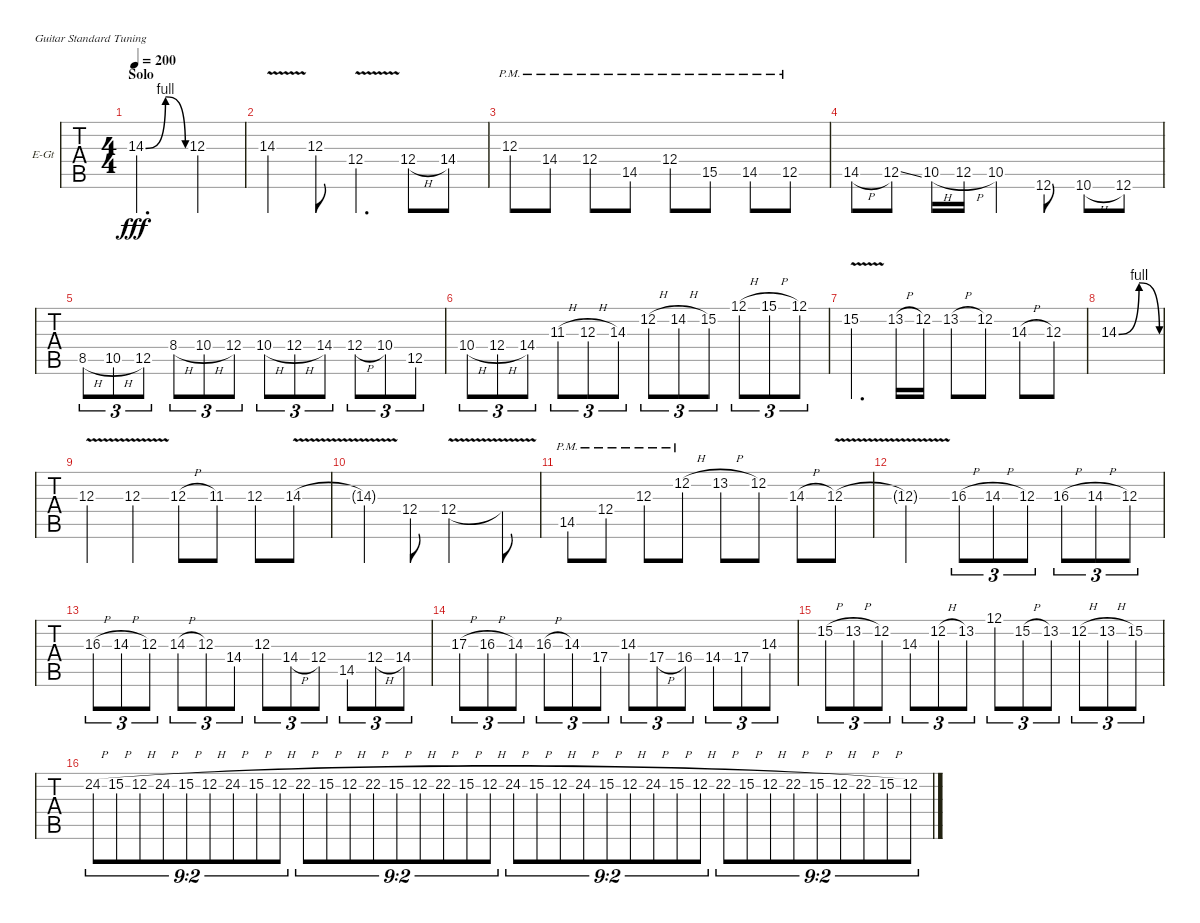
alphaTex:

\defaultSystemsLayout 4
\bracketExtendMode groupsimilarinstruments
\firstSystemTrackNameOrientation horizontal
\otherSystemsTrackNameOrientation horizontal
\track ("Matthew" "E-Gt") {instrument distortionguitar}
\staff {tabs}
\tuning (E4 B3 G3 D3 A2 E2)
\ts (4 4)
\section ("" "Solo")
\tempo 200
\clef g2
\ks c
14.3{be (bendrelease 0 0 10.2 4 27.599999999999998 4 39.6 0)}.2{d dy fff} 12.3.4 |
14.3{v}.4 12.3.8 12.4{v}.4{d} 12.4{h}.8 14.4.8 |
12.3{pm}.8 14.4{pm}.8 12.4{pm}.8 14.5{pm}.8 12.4{pm}.8 15.5{pm}.8 14.5{pm}.8 12.5{pm}.8 |
14.5{h}.8 12.5{ss}.8 10.5{h}.16 12.5{h}.16 10.5.4 12.6.8 10.6{h}.8 12.6.8 |
8.5{h}.8{tu (3 2)} 10.5{h}.8{tu (3 2)} 12.5.8{tu (3 2)} 8.4{h}.8{tu (3 2)} 10.4{h}.8{tu (3 2)} 12.4.8{tu (3 2)} 10.4{h}.8{tu (3 2)} 12.4{h}.8{tu (3 2)} 14.4.8{tu (3 2)} 12.4{h}.8{tu (3 2)} 10.4.8{tu (3 2)} 12.5.8{tu (3 2)} |
10.4{h}.8{tu (3 2)} 12.4{h}.8{tu (3 2)} 14.4.8{tu (3 2)} 11.3{h}.8{tu (3 2)} 12.3{h}.8{tu (3 2)} 14.3.8{tu (3 2)} 12.2{h}.8{tu (3 2)} 14.2{h}.8{tu (3 2)} 15.2.8{tu (3 2)} 12.1{h}.8{tu (3 2)} 15.1{h}.8{tu (3 2)} 12.1.8{tu (3 2)} |
15.2{v}.4{d} 13.2{h}.16 12.2.16 13.2{h}.8 12.2.8 14.3{h}.8 12.3.8 |
14.3{be (bendrelease 0 0 10.2 4 28.799999999999997 4 37.8 0)}.1 |
12.3{v}.4 12.3{v}.4 12.3{h}.8 11.3.8 12.3.8 14.3{v}.8 |
14.3{v t}.4 12.4.8 12.4{v}.2 12.4{v t}.8 |
14.5{pm}.8 12.4{pm}.8 12.3{pm}.8 12.2{h pm}.8 13.2{h}.8 12.2.8 14.3{h}.8 12.3{v}.8 |
12.3{v t}.2 16.3{h}.8{tu (3 2)} 14.3{h}.8{tu (3 2)} 12.3.8{tu (3 2)} 16.3{h}.8{tu (3 2)} 14.3{h}.8{tu (3 2)} 12.3.8{tu (3 2)} |
16.3{h}.8{tu (3 2)} 14.3{h}.8{tu (3 2)} 12.3.8{tu (3 2)} 14.3{h}.8{tu (3 2)} 12.3.8{tu (3 2)} 14.4.8{tu (3 2)} 12.3.8{tu (3 2)} 14.4{h}.8{tu (3 2)} 12.4.8{tu (3 2)} 14.5.8{tu (3 2)} 12.4{h}.8{tu (3 2)} 14.4.8{tu (3 2)} |
17.3{h}.8{tu (3 2)} 16.3{h}.8{tu (3 2)} 14.3.8{tu (3 2)} 16.3{h}.8{tu (3 2)} 14.3.8{tu (3 2)} 17.4.8{tu (3 2)} 14.3.8{tu (3 2)} 17.4{h}.8{tu (3 2)} 16.4.8{tu (3 2)} 14.4.8{tu (3 2)} 17.4.8{tu (3 2)} 14.3.8{tu (3 2)} |
15.2{h}.8{tu (3 2)} 13.2{h}.8{tu (3 2)} 12.2.8{tu (3 2)} 14.3.8{tu (3 2)} 12.2{h}.8{tu (3 2)} 13.2.8{tu (3 2)} 12.1.8{tu (3 2)} 15.2{h}.8{tu (3 2)} 13.2.8{tu (3 2)} 12.2{h}.8{tu (3 2)} 13.2{h}.8{tu (3 2)} 15.2.8{tu (3 2)} |
24.2{h}.8{tu (9 2)} 15.2{h}.8{tu (9 2)} 12.2{h}.8{tu (9 2)} 24.2{h}.8{tu (9 2)} 15.2{h}.8{tu (9 2)} 12.2{h}.8{tu (9 2)} 24.2{h}.8{tu (9 2)} 15.2{h}.8{tu (9 2)} 12.2{h}.8{tu (9 2)} 22.2{h}.8{tu (9 2)} 15.2{h}.8{tu (9 2)} 12.2{h}.8{tu (9 2)} 22.2{h}.8{tu (9 2)} 15.2{h}.8{tu (9 2)} 12.2{h}.8{tu (9 2)} 22.2{h}.8{tu (9 2)} 15.2{h}.8{tu (9 2)} 12.2{h}.8{tu (9 2)} 24.2{h}.8{tu (9 2)} 15.2{h}.8{tu (9 2)} 12.2{h}.8{tu (9 2)} 24.2{h}.8{tu (9 2)} 15.2{h}.8{tu (9 2)} 12.2{h}.8{tu (9 2)} 24.2{h}.8{tu (9 2)} 15.2{h}.8{tu (9 2)} 12.2{h}.8{tu (9 2)} 22.2{h}.8{tu (9 2)} 15.2{h}.8{tu (9 2)} 12.2{h}.8{tu (9 2)} 22.2{h}.8{tu (9 2)} 15.2{h}.8{tu (9 2)} 12.2{h}.8{tu (9 2)} 22.2{h}.8{tu (9 2)} 15.2{h}.8{tu (9 2)} 12.2.8{tu (9 2)}
